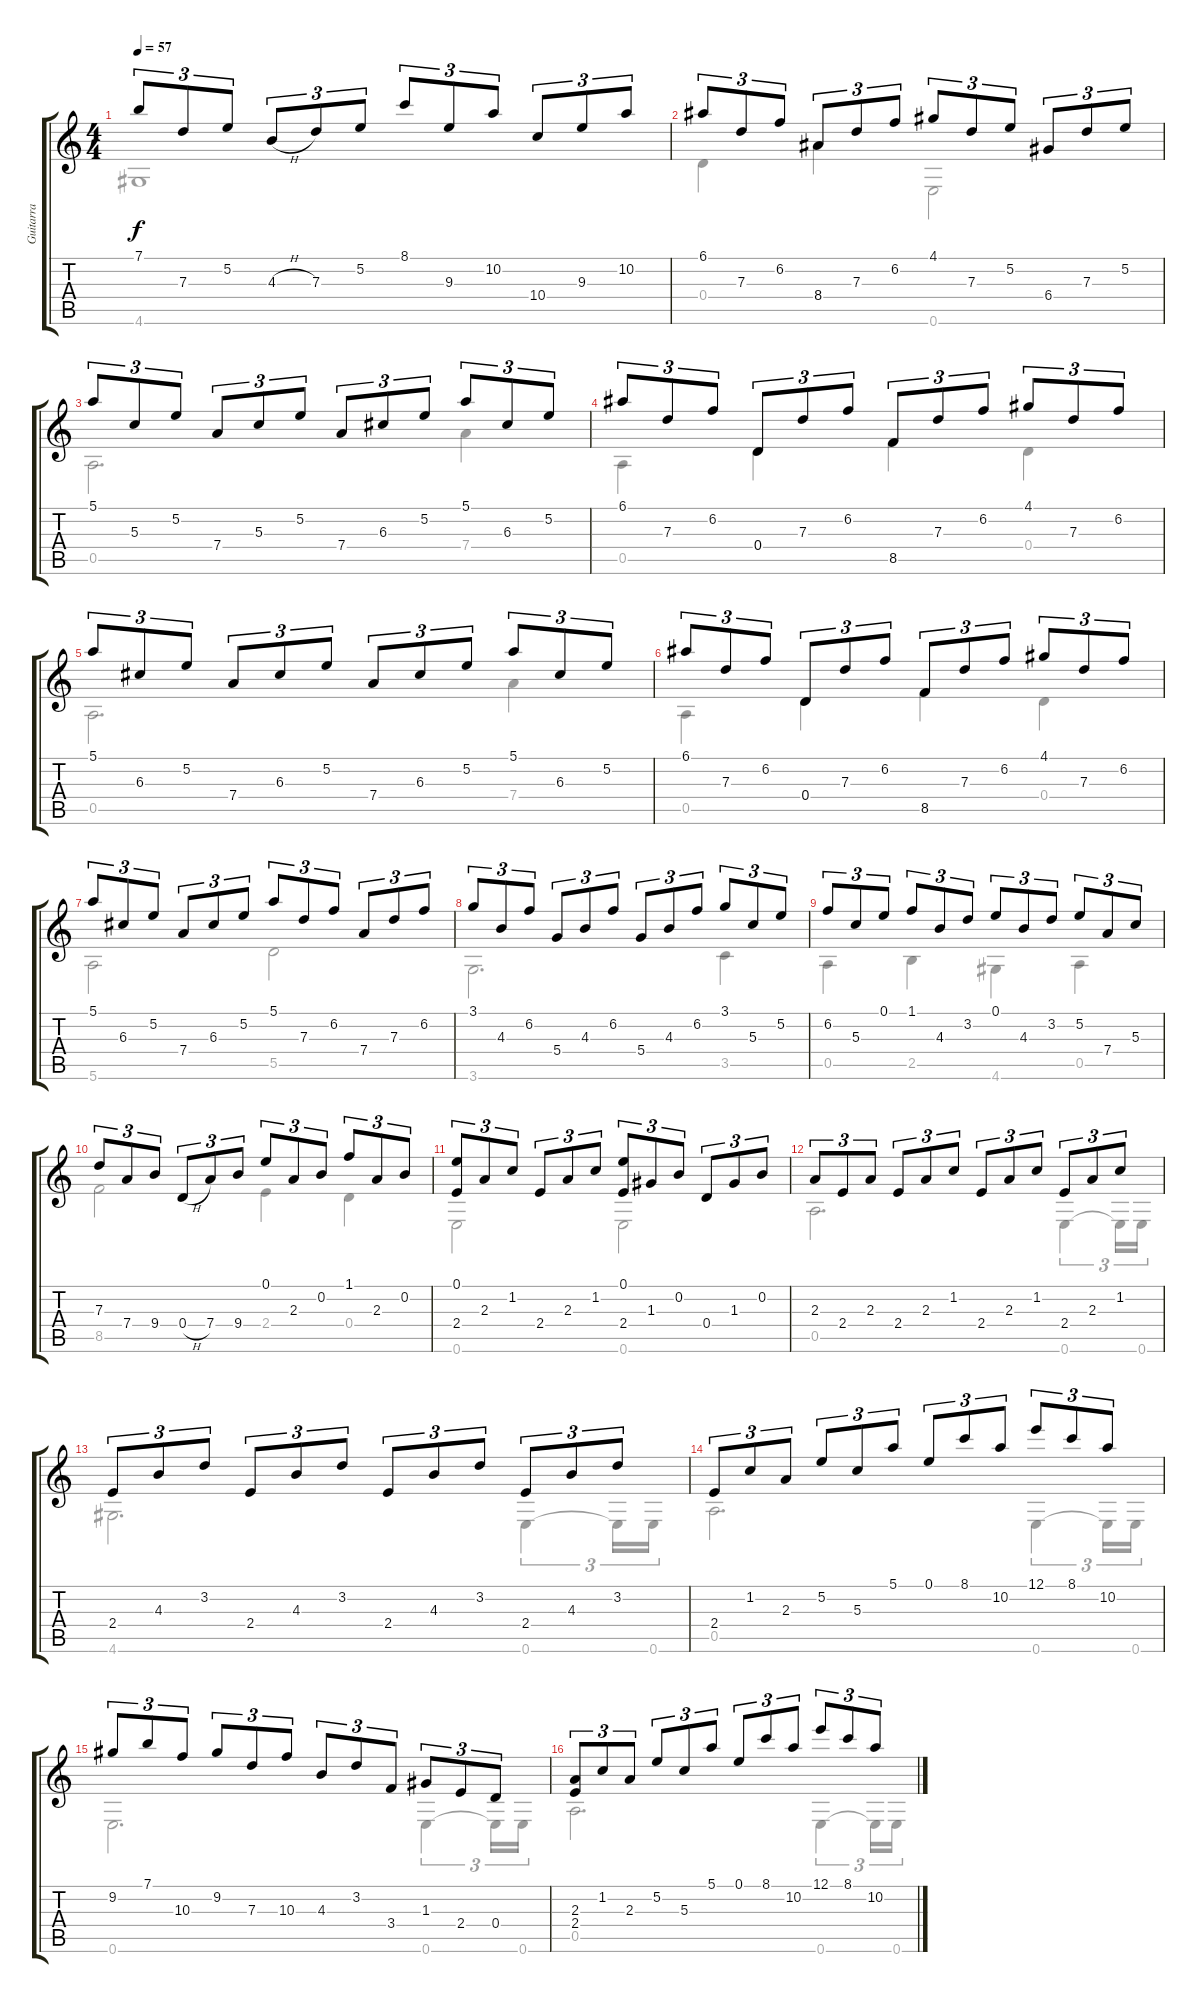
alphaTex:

\track ("Guitarra" "Guitarra") {instrument acousticguitarnylon}
\staff {score tabs}
\tuning (E4 B3 G3 D3 A2 E2) {hide}
\voice
\ts (4 4)
\tempo 57
\clef g2
\ks c
7.1.8{tu (3 2) dy f} 7.3.8{tu (3 2)} 5.2.8{tu (3 2)} 4.3{h}.8{tu (3 2)} 7.3.8{tu (3 2)} 5.2.8{tu (3 2)} 8.1.8{tu (3 2)} 9.3.8{tu (3 2)} 10.2.8{tu (3 2)} 10.4.8{tu (3 2)} 9.3.8{tu (3 2)} 10.2.8{tu (3 2)} |
6.1.8{tu (3 2)} 7.3.8{tu (3 2)} 6.2.8{tu (3 2)} 8.4.8{tu (3 2)} 7.3.8{tu (3 2)} 6.2.8{tu (3 2)} 4.1.8{tu (3 2)} 7.3.8{tu (3 2)} 5.2.8{tu (3 2)} 6.4.8{tu (3 2)} 7.3.8{tu (3 2)} 5.2.8{tu (3 2)} |
5.1.8{tu (3 2)} 5.3.8{tu (3 2)} 5.2.8{tu (3 2)} 7.4.8{tu (3 2)} 5.3.8{tu (3 2)} 5.2.8{tu (3 2)} 7.4.8{tu (3 2)} 6.3.8{tu (3 2)} 5.2.8{tu (3 2)} 5.1.8{tu (3 2)} 6.3.8{tu (3 2)} 5.2.8{tu (3 2)} |
6.1.8{tu (3 2)} 7.3.8{tu (3 2)} 6.2.8{tu (3 2)} 0.4.8{tu (3 2)} 7.3.8{tu (3 2)} 6.2.8{tu (3 2)} 8.5.8{tu (3 2)} 7.3.8{tu (3 2)} 6.2.8{tu (3 2)} 4.1.8{tu (3 2)} 7.3.8{tu (3 2)} 6.2.8{tu (3 2)} |
5.1.8{tu (3 2)} 6.3.8{tu (3 2)} 5.2.8{tu (3 2)} 7.4.8{tu (3 2)} 6.3.8{tu (3 2)} 5.2.8{tu (3 2)} 7.4.8{tu (3 2)} 6.3.8{tu (3 2)} 5.2.8{tu (3 2)} 5.1.8{tu (3 2)} 6.3.8{tu (3 2)} 5.2.8{tu (3 2)} |
6.1.8{tu (3 2)} 7.3.8{tu (3 2)} 6.2.8{tu (3 2)} 0.4.8{tu (3 2)} 7.3.8{tu (3 2)} 6.2.8{tu (3 2)} 8.5.8{tu (3 2)} 7.3.8{tu (3 2)} 6.2.8{tu (3 2)} 4.1.8{tu (3 2)} 7.3.8{tu (3 2)} 6.2.8{tu (3 2)} |
5.1.8{tu (3 2)} 6.3.8{tu (3 2)} 5.2.8{tu (3 2)} 7.4.8{tu (3 2)} 6.3.8{tu (3 2)} 5.2.8{tu (3 2)} 5.1.8{tu (3 2)} 7.3.8{tu (3 2)} 6.2.8{tu (3 2)} 7.4.8{tu (3 2)} 7.3.8{tu (3 2)} 6.2.8{tu (3 2)} |
3.1.8{tu (3 2)} 4.3.8{tu (3 2)} 6.2.8{tu (3 2)} 5.4.8{tu (3 2)} 4.3.8{tu (3 2)} 6.2.8{tu (3 2)} 5.4.8{tu (3 2)} 4.3.8{tu (3 2)} 6.2.8{tu (3 2)} 3.1.8{tu (3 2)} 5.3.8{tu (3 2)} 5.2.8{tu (3 2)} |
6.2.8{tu (3 2)} 5.3.8{tu (3 2)} 0.1.8{tu (3 2)} 1.1.8{tu (3 2)} 4.3.8{tu (3 2)} 3.2.8{tu (3 2)} 0.1.8{tu (3 2)} 4.3.8{tu (3 2)} 3.2.8{tu (3 2)} 5.2.8{tu (3 2)} 7.4.8{tu (3 2)} 5.3.8{tu (3 2)} |
7.3.8{tu (3 2)} 7.4.8{tu (3 2)} 9.4.8{tu (3 2)} 0.4{h}.8{tu (3 2)} 7.4.8{tu (3 2)} 9.4.8{tu (3 2)} 0.1.8{tu (3 2)} 2.3.8{tu (3 2)} 0.2.8{tu (3 2)} 1.1.8{tu (3 2)} 2.3.8{tu (3 2)} 0.2.8{tu (3 2)} |
(0.1 2.4).8{tu (3 2)} 2.3.8{tu (3 2)} 1.2.8{tu (3 2)} 2.4.8{tu (3 2)} 2.3.8{tu (3 2)} 1.2.8{tu (3 2)} (0.1 2.4).8{tu (3 2)} 1.3.8{tu (3 2)} 0.2.8{tu (3 2)} 0.4.8{tu (3 2)} 1.3.8{tu (3 2)} 0.2.8{tu (3 2)} |
2.3.8{tu (3 2)} 2.4.8{tu (3 2)} 2.3.8{tu (3 2)} 2.4.8{tu (3 2)} 2.3.8{tu (3 2)} 1.2.8{tu (3 2)} 2.4.8{tu (3 2)} 2.3.8{tu (3 2)} 1.2.8{tu (3 2)} 2.4.8{tu (3 2)} 2.3.8{tu (3 2)} 1.2.8{tu (3 2)} |
2.4.8{tu (3 2)} 4.3.8{tu (3 2)} 3.2.8{tu (3 2)} 2.4.8{tu (3 2)} 4.3.8{tu (3 2)} 3.2.8{tu (3 2)} 2.4.8{tu (3 2)} 4.3.8{tu (3 2)} 3.2.8{tu (3 2)} 2.4.8{tu (3 2)} 4.3.8{tu (3 2)} 3.2.8{tu (3 2)} |
2.4.8{tu (3 2)} 1.2.8{tu (3 2)} 2.3.8{tu (3 2)} 5.2.8{tu (3 2)} 5.3.8{tu (3 2)} 5.1.8{tu (3 2)} 0.1.8{tu (3 2)} 8.1.8{tu (3 2)} 10.2.8{tu (3 2)} 12.1.8{tu (3 2)} 8.1.8{tu (3 2)} 10.2.8{tu (3 2)} |
9.2.8{tu (3 2)} 7.1.8{tu (3 2)} 10.3.8{tu (3 2)} 9.2.8{tu (3 2)} 7.3.8{tu (3 2)} 10.3.8{tu (3 2)} 4.3.8{tu (3 2)} 3.2.8{tu (3 2)} 3.4.8{tu (3 2)} 1.3.8{tu (3 2)} 2.4.8{tu (3 2)} 0.4.8{tu (3 2)} |
(2.3 2.4).8{tu (3 2)} 1.2.8{tu (3 2)} 2.3.8{tu (3 2)} 5.2.8{tu (3 2)} 5.3.8{tu (3 2)} 5.1.8{tu (3 2)} 0.1.8{tu (3 2)} 8.1.8{tu (3 2)} 10.2.8{tu (3 2)} 12.1.8{tu (3 2)} 8.1.8{tu (3 2)} 10.2.8{tu (3 2)}
\voice
\clef g2
\ottava regular
\simile none
\ks c
4.6.1{dy f} |
0.4.4 8.4.4 0.6.2 |
0.5.2{d} 7.4.4 |
0.5.4 0.4.4 8.5.4 0.4.4 |
0.5.2{d} 7.4.4 |
0.5.4 0.4.4 8.5.4 0.4.4 |
5.6.2 5.5.2 |
3.6.2{d} 3.5.4 |
0.5.4 2.5.4 4.6.4 0.5.4 |
8.5.2 2.4.4 0.4.4 |
0.6.2 0.6.2 |
0.5.2{d} 0.6.4{tu (3 2)} 0.6{t}.16{tu (3 2)} 0.6.16{tu (3 2)} |
4.6.2{d} 0.6.4{tu (3 2)} 0.6{t}.16{tu (3 2)} 0.6.16{tu (3 2)} |
0.5.2{d} 0.6.4{tu (3 2)} 0.6{t}.16{tu (3 2)} 0.6.16{tu (3 2)} |
0.6.2{d} 0.6.4{tu (3 2)} 0.6{t}.16{tu (3 2)} 0.6.16{tu (3 2)} |
0.5.2{d} 0.6.4{tu (3 2)} 0.6{t}.16{tu (3 2)} 0.6.16{tu (3 2)}
